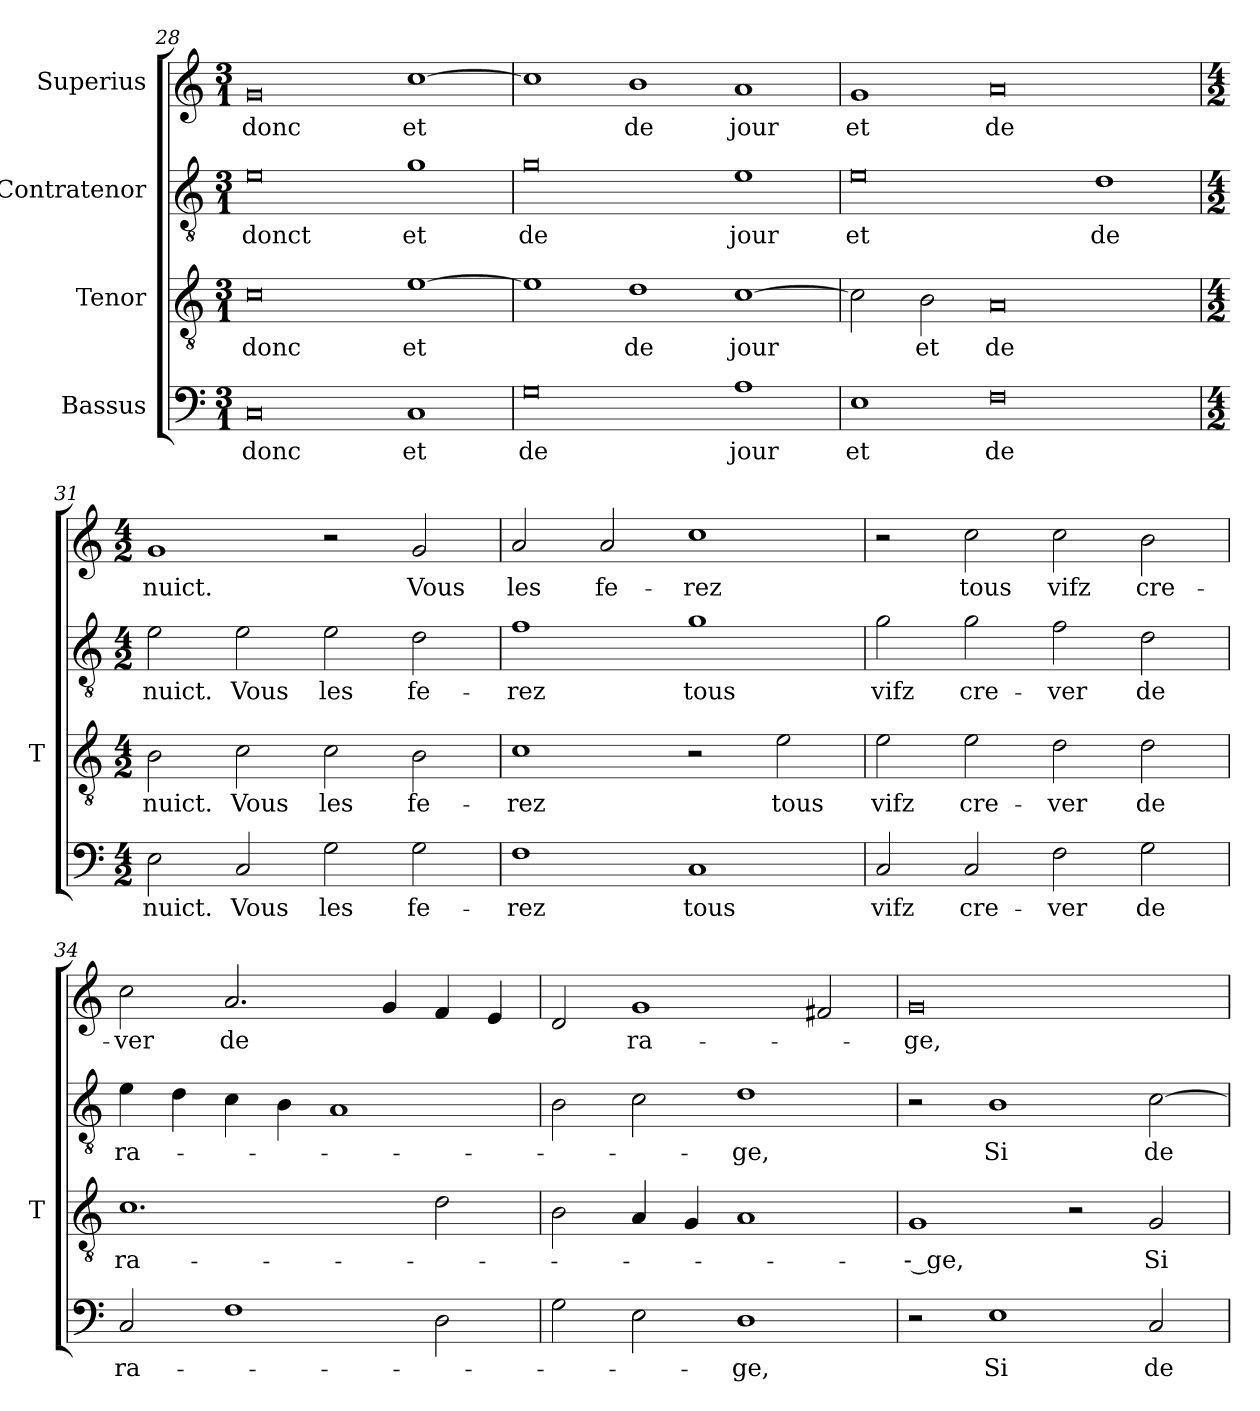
**kern	**text	**kern	**text	**kern	**text	**kern	**text
*part4	*part4	*part3	*part3	*part2	*part2	*part1	*part1
*staff4	*staff4	*staff3	*staff3	*staff2	*staff2	*staff1	*staff1
*I"Bassus	*	*I"Tenor	*	*I"Contratenor	*	*I"Superius	*
*	*	*I'T	*	*	*	*	*
*clefF4	*	*clefGv2	*	*clefGv2	*	*clefG2	*
*k[]	*	*k[]	*	*k[]	*	*k[]	*
*M3/1	*	*M3/1	*	*M3/1	*	*M3/1	*
=28	=28	=28	=28	=28	=28	=28	=28
0C	-donc	0c	-donc	0e	-donct	0g	-donc
1C	-et	[1e	-et	1g	-et	[1cc	-et
=29	=29	=29	=29	=29	=29	=29	=29
0G	-de	1e]	.	0g	-de	1cc]	.
.	.	1d	-de	.	.	1b	-de
1A	-jour	[1c	-jour	1e	-jour	1a	-jour
=30	=30	=30	=30	=30	=30	=30	=30
1E	-et	2c]	.	0e	-et	1g	-et
.	.	2B	-et	.	.	.	.
0F	-de	0A	-de	.	.	0a	-de
.	.	.	.	1d	-de	.	.
=31	=31	=31	=31	=31	=31	=31	=31
*M4/2	*	*M4/2	*	*M4/2	*	*M4/2	*
2E	-nuict.	2B	-nuict.	2e	-nuict.	1g	-nuict.
2C	-Vous	2c	-Vous	2e	-Vous	.	.
2G	-les	2c	-les	2e	-les	2r	.
2G	fe-	2B	fe-	2d	fe-	2g	-Vous
=32	=32	=32	=32	=32	=32	=32	=32
1F	-rez	1c	-rez	1f	-rez	2a	-les
.	.	.	.	.	.	2a	fe-
1C	-tous	2r	.	1g	-tous	1cc	-rez
.	.	2e	-tous	.	.	.	.
=33	=33	=33	=33	=33	=33	=33	=33
2C	-vifz	2e	-vifz	2g	-vifz	2r	.
2C	cre-	2e	cre-	2g	cre-	2cc	-tous
2F	-ver	2d	-ver	2f	-ver	2cc	-vifz
2G	-de	2d	-de	2d	-de	2b	cre-
=34	=34	=34	=34	=34	=34	=34	=34
2C	ra-	1.c	ra-	4e	ra-	2cc	-ver
.	.	.	.	4d	.	.	.
1F	.	.	.	4c	.	2.a	-de
.	.	.	.	4B	.	.	.
.	.	.	.	1A	.	.	.
.	.	.	.	.	.	4g	.
2D	.	2d	.	.	.	4f	.
.	.	.	.	.	.	4e	.
=35	=35	=35	=35	=35	=35	=35	=35
2G	.	2B	.	2B	.	2d	.
2E	.	4A	.	2c	.	1g	ra-
.	.	4G	.	.	.	.	.
1D	-ge,	1A	.	1d	-ge,	.	.
.	.	.	.	.	.	2f#X	.
=36	=36	=36	=36	=36	=36	=36	=36
2r	.	1G	-- ge,	2r	.	0g	-ge,
1E	-Si	.	.	1B	-Si	.	.
.	.	2r	.	.	.	.	.
2C	-de	2G	-Si	[2c	-de	.	.
=	=	=	=	=	=	=	=
*-	*-	*-	*-	*-	*-	*-	*-
